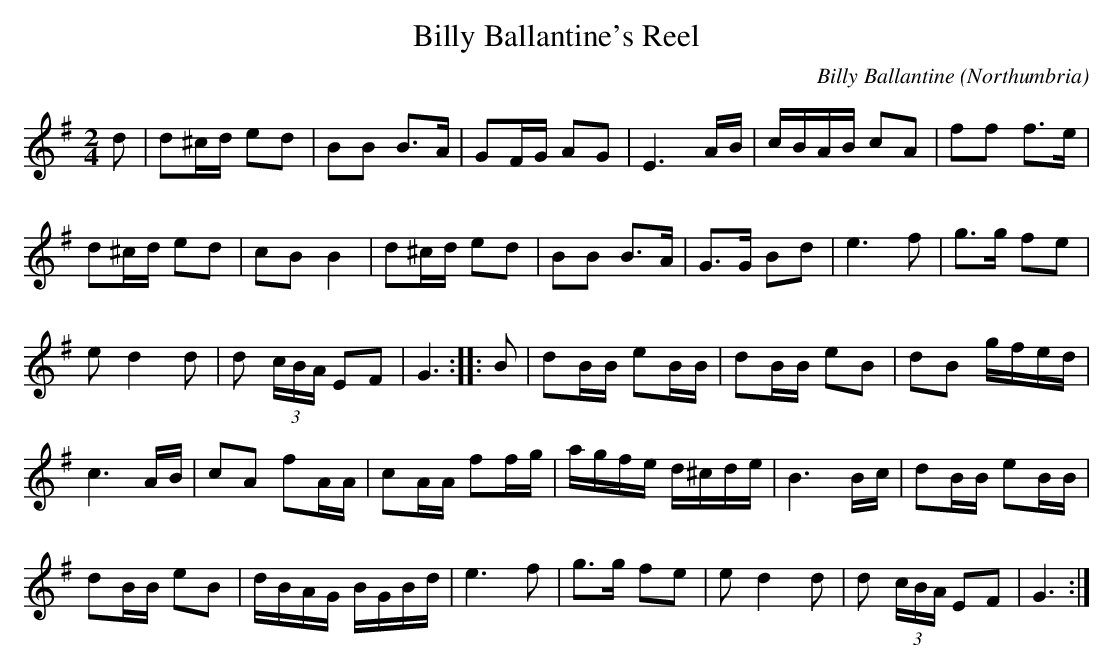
X:1
T:Billy Ballantine's Reel
C:Billy Ballantine
O:Northumbria
M:2/4
L:1/8
K:G
d|d^c/d/ ed|BB B>A|GF/G/ AG|E3 A/B/|c/B/A/B/ cA|ff f>e|
d^c/d/ ed|cB B2|d^c/d/ ed|BB B>A|G>G Bd|e3 f|g>g fe|
e d2 d|d (3c/B/A/ EF|G3::B|dB/B/ eB/B/|dB/B/ eB|dB g/f/e/d/|
c3 A/B/|cA fA/A/|cA/A/ ff/g/|a/g/f/e/ d/^c/d/e/|B3 B/c/|dB/B/ eB/B/|
dB/B/ eB|d/B/A/G/ B/G/B/d/|e3 f|g>g fe|e d2 d|d (3c/B/A/ EF|G3:|
